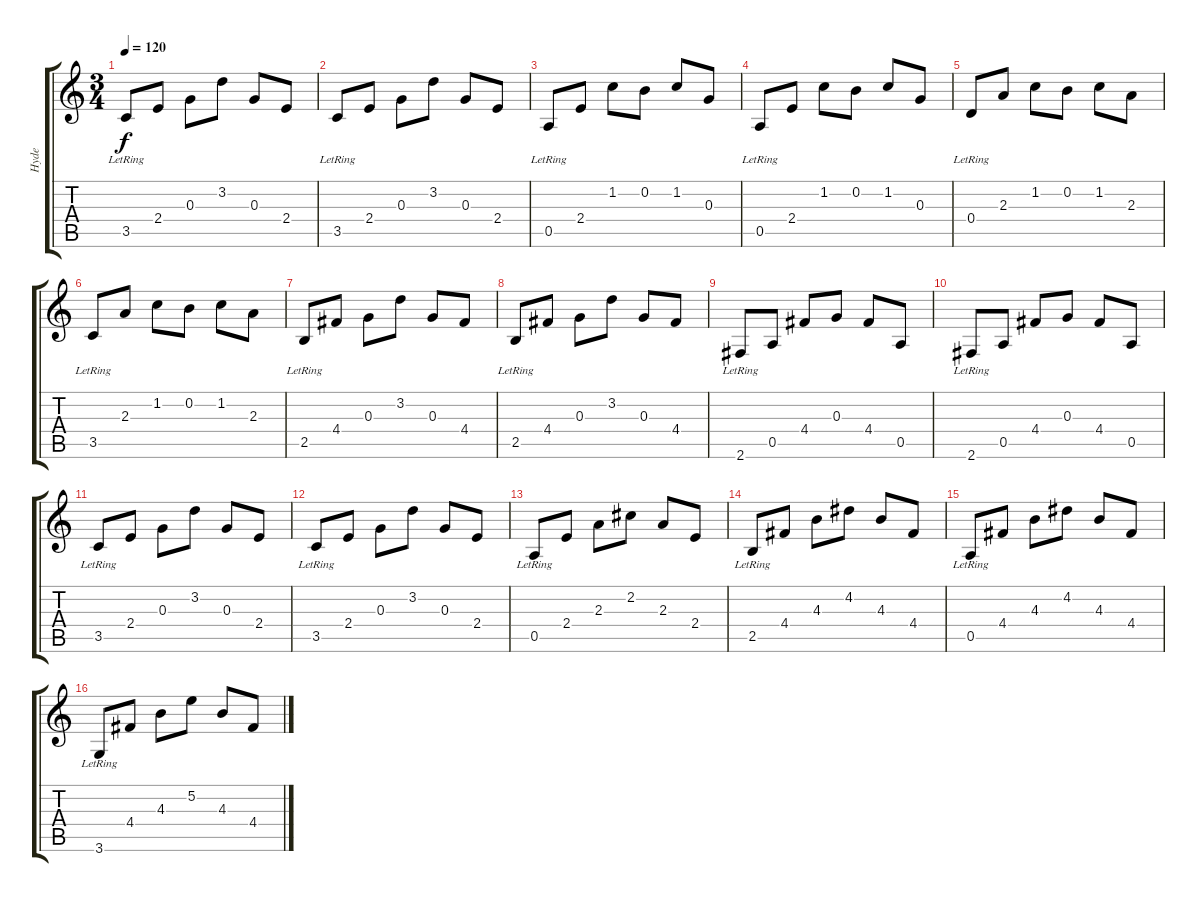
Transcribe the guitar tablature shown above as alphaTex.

\track ("Hyde" "Hyde") {instrument acousticguitarnylon}
\staff {score tabs}
\tuning (E4 B3 G3 D3 A2 E2) {hide}
\ts (3 4)
\tempo 120
\clef g2
\ks c
3.5{lr}.8{dy f} 2.4.8 0.3.8 3.2.8 0.3.8 2.4.8 |
3.5{lr}.8 2.4.8 0.3.8 3.2.8 0.3.8 2.4.8 |
0.5{lr}.8 2.4.8 1.2.8 0.2.8 1.2.8 0.3.8 |
0.5{lr}.8 2.4.8 1.2.8 0.2.8 1.2.8 0.3.8 |
0.4{lr}.8 2.3.8 1.2.8 0.2.8 1.2.8 2.3.8 |
3.5{lr}.8 2.3.8 1.2.8 0.2.8 1.2.8 2.3.8 |
2.5{lr}.8 4.4.8 0.3.8 3.2.8 0.3.8 4.4.8 |
2.5{lr}.8 4.4.8 0.3.8 3.2.8 0.3.8 4.4.8 |
2.6{lr}.8 0.5.8 4.4.8 0.3.8 4.4.8 0.5.8 |
2.6{lr}.8 0.5.8 4.4.8 0.3.8 4.4.8 0.5.8 |
3.5{lr}.8 2.4.8 0.3.8 3.2.8 0.3.8 2.4.8 |
3.5{lr}.8 2.4.8 0.3.8 3.2.8 0.3.8 2.4.8 |
0.5{lr}.8 2.4.8 2.3.8 2.2.8 2.3.8 2.4.8 |
2.5{lr}.8 4.4.8 4.3.8 4.2.8 4.3.8 4.4.8 |
0.5{lr}.8 4.4.8 4.3.8 4.2.8 4.3.8 4.4.8 |
3.6{lr}.8 4.4.8 4.3.8 5.2.8 4.3.8 4.4.8
